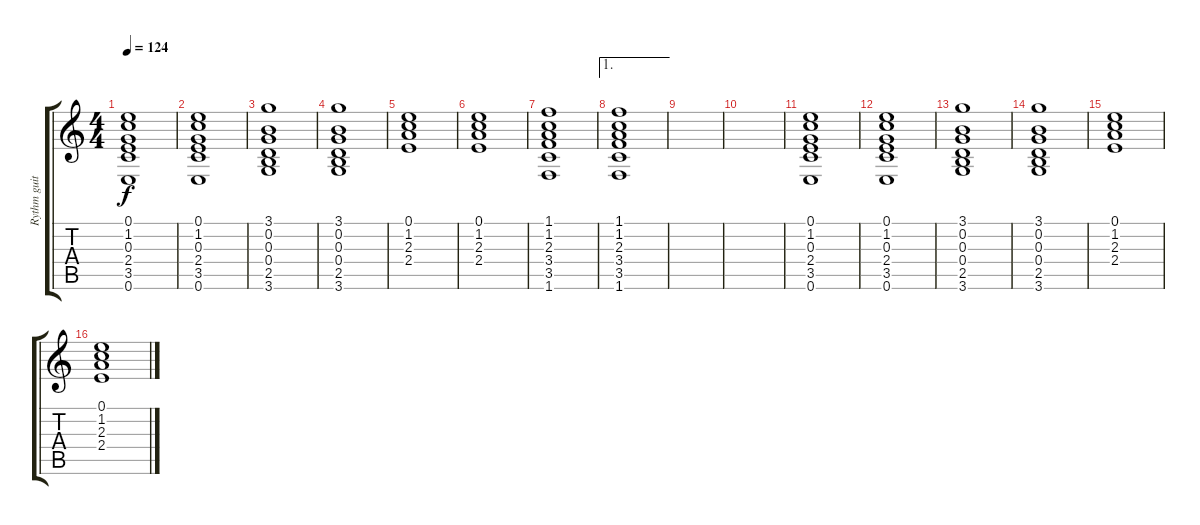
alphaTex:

\track ("Rythm guitar" "Rythm guit") {instrument acousticguitarsteel}
\staff {score tabs}
\tuning (E4 B3 G3 D3 A2 E2) {hide}
\ts (4 4)
\tempo 124
\clef g2
\ks c
(0.1 1.2 0.3 2.4 3.5 0.6).1{dy f} |
(0.1 1.2 0.3 2.4 3.5 0.6).1 |
(3.1 0.2 0.3 0.4 2.5 3.6).1 |
(3.1 0.2 0.3 0.4 2.5 3.6).1 |
(0.1 1.2 2.3 2.4).1 |
(0.1 1.2 2.3 2.4).1 |
(1.1 1.2 2.3 3.4 3.5 1.6).1 |
\ae 1
(1.1 1.2 2.3 3.4 3.5 1.6).1 |
|
|
(0.1 1.2 0.3 2.4 3.5 0.6).1 |
(0.1 1.2 0.3 2.4 3.5 0.6).1 |
(3.1 0.2 0.3 0.4 2.5 3.6).1 |
(3.1 0.2 0.3 0.4 2.5 3.6).1 |
(0.1 1.2 2.3 2.4).1 |
(0.1 1.2 2.3 2.4).1
